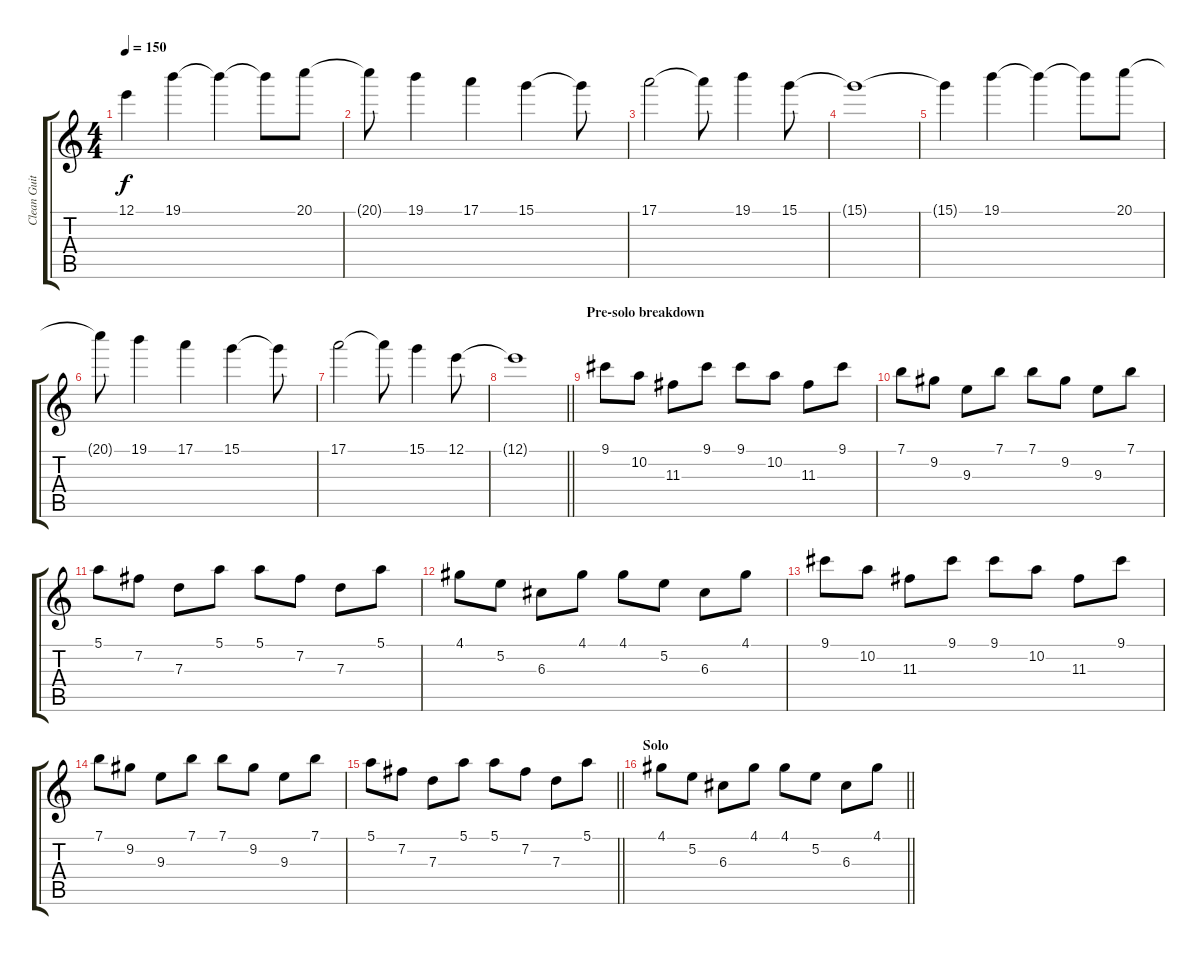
\track ("Clean Guitar/Keyboard" "Clean Guit") {instrument electricguitarjazz}
\staff {score tabs}
\tuning (E4 B3 G3 D3 A2 E2) {hide}
\ts (4 4)
\tempo 150
\clef g2
\ks c
12.1{t}.4{dy f} 19.1.4 19.1{t}.4 19.1{t}.8 20.1.8 |
20.1{t}.8 19.1.4 17.1.4 15.1.4 15.1{t}.8 |
17.1.2 17.1{t}.8 19.1.4 15.1.8 |
15.1{t}.1 |
15.1{t}.4{volume 12 instrument electricpiano1} 19.1.4 19.1{t}.4 19.1{t}.8 20.1.8 |
20.1{t}.8 19.1.4 17.1.4 15.1.4 15.1{t}.8 |
17.1.2 17.1{t}.8 15.1.4 12.1.8 |
\barLineRight lightlight
12.1{t}.1 |
\section ("" "Pre-solo breakdown")
9.1.8{volume 16 instrument electricguitarjazz} 10.2.8 11.3.8 9.1.8 9.1.8 10.2.8 11.3.8 9.1.8 |
7.1.8 9.2.8 9.3.8 7.1.8 7.1.8 9.2.8 9.3.8 7.1.8 |
5.1.8 7.2.8 7.3.8 5.1.8 5.1.8 7.2.8 7.3.8 5.1.8 |
4.1.8 5.2.8 6.3.8 4.1.8 4.1.8 5.2.8 6.3.8 4.1.8 |
9.1.8 10.2.8 11.3.8 9.1.8 9.1.8 10.2.8 11.3.8 9.1.8 |
7.1.8 9.2.8 9.3.8 7.1.8 7.1.8 9.2.8 9.3.8 7.1.8 |
\barLineRight lightlight
5.1.8 7.2.8 7.3.8 5.1.8 5.1.8 7.2.8 7.3.8 5.1.8 |
\section ("" "Solo")
\barLineRight lightlight
4.1.8 5.2.8 6.3.8 4.1.8 4.1.8 5.2.8 6.3.8 4.1.8
